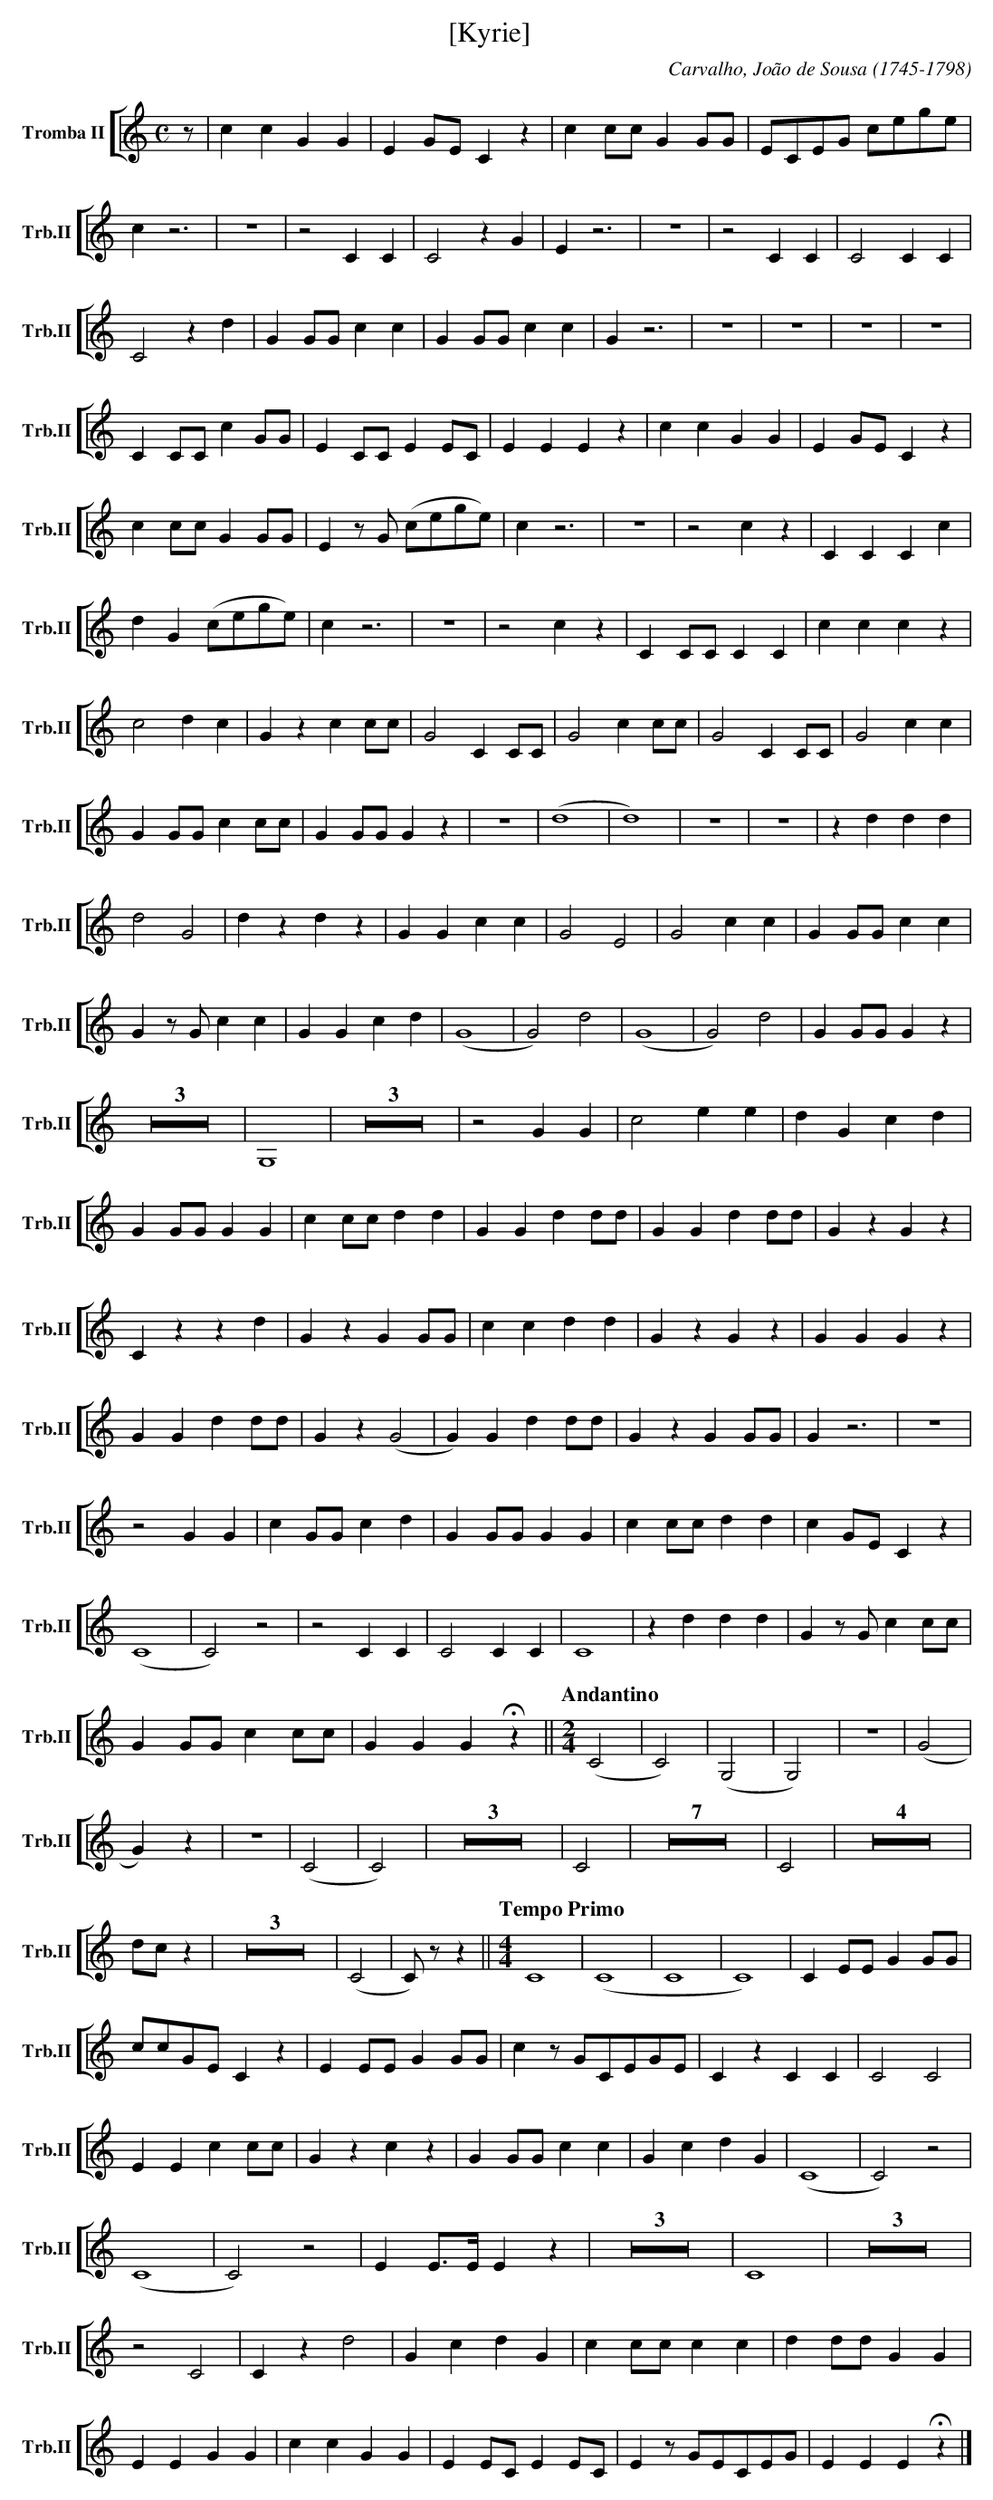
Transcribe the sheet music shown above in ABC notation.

X:1
T:[Kyrie]
C:Carvalho, Jo\~ao de Sousa (1745-1798)
M:C
L:1/4
K:C
V: 6 clef=treble name="Tromba II" sname="Trb.II"
%%staves [( 6 )]
z/ | ccGG | EG/E/Cz | cc/c/GG/G/ | E/C/E/G/ c/e/g/e/ | c z3 | Z | z2CC | C2zG | Ez3 | Z | z2CC | C2CC | C2zd | GG/G/cc | GG/G/cc | Gz3 | Z | Z | Z | Z | CC/C/cG/G/ | EC/C/EE/C/ | EEEz | ccGG | EG/E/Cz | cc/c/GG/G/ | Ez/G/ (c/e/g/e/) | cz3 | Z | z2cz | CCCc | dG (c/e/g/e/) | cz3 | Z | z2cz | CC/C/CC | cccz | c2dc | Gzcc/c/ | G2 CC/C/ | G2cc/c/ | G2CC/C/ | G2cc | GG/G/cc/c/ | GG/G/Gz | Z | (d4 | d4) | Z | Z | zddd | d2G2 | dzdz | GGcc | G2E2 | G2cc | GG/G/cc | Gz/G/cc | GGcd | (G4 | G2)d2 | (G4 | G2)d2 | GG/G/Gz | Z3 | G,4 | Z3 | z2GG | c2ee | dGcd | GG/G/GG | cc/c/dd | GGdd/d/ | GGdd/d/ | GzGz | Czzd | GzGG/G/ | ccdd | GzGz | GGGz | GGdd/d/ | Gz(G2 | G)Gdd/d/ | GzGG/G/ | Gz3 | Z | z2GG | cG/G/cd | GG/G/GG | cc/c/dd | cG/E/Cz | (C4 | C2)z2 | z2CC | C2CC | C4 | zddd | Gz/G/cc/c/ | GG/G/cc/c/ | GGG !fermata!z || \
[Q:"Andantino"] [M:2/4] (C2 | C2) | (G,2 | G,2) | Z | (G2 | G)z | Z | (C2 | C2) | Z3 | C2 | Z7 | C2 | Z4 | d/c/z | Z3 | (C2 | C/)z/z ||\
 [Q: "Tempo Primo"] [M:4/4] C4 | (C4 | C4 | C4) | CE/E/GG/G/ | c/c/G/E/Cz | EE/E/GG/G/ | cz/G/C/E/G/E/ | CzCC | C2C2 | EEcc/c/ | Gzcz | GG/G/cc | GcdG | (C4 | C2)z2 | (C4 | C2)z2 | EE/>E/Ez | Z3 | C4 | Z3 | z2C2 | Czd2 | GcdG | cc/c/cc | dd/d/GG | EEGG | ccGG | EE/C/EE/C/ | Ez/G/E/C/E/G/ | EEE !fermata!z |]
